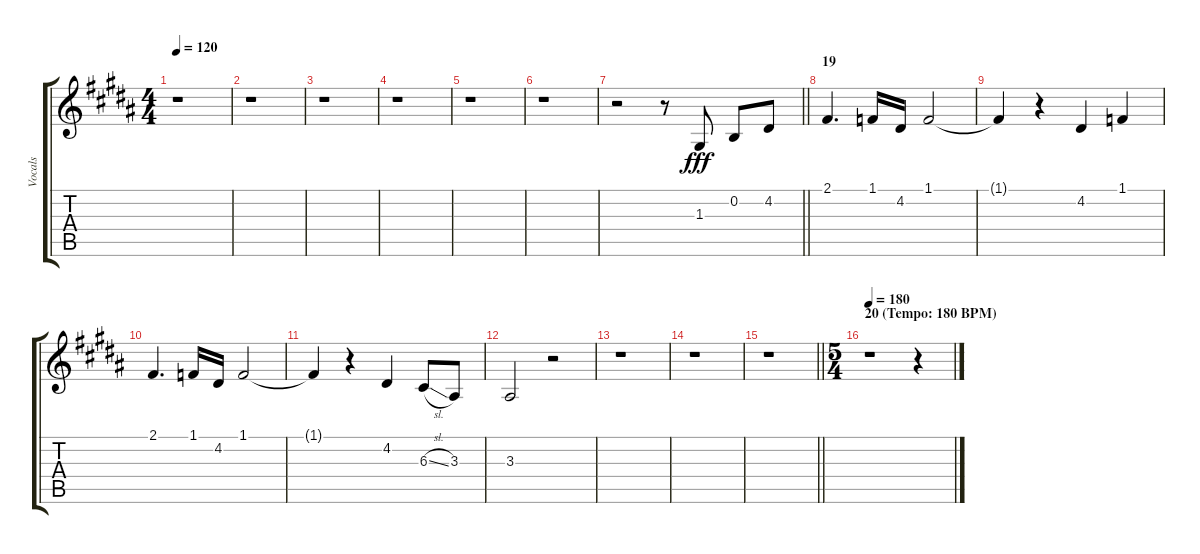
\track ("Vocals" "Vocals") {instrument voiceoohs}
\staff {score tabs}
\tuning (E4 B3 G3 D3 A2 E2) {hide}
\ts (4 4)
\tempo 120
\clef g2
\ks b
r.1{dy fff} |
r.1 |
r.1 |
r.1 |
r.1 |
r.1 |
\barLineRight lightlight
r.2 r.8 1.3.8 0.2.8 4.2.8 |
\section ("" "19")
2.1.4{d} 1.1.16 4.2.16 1.1.2 |
1.1{t}.4 r.4 4.2.4 1.1.4 |
2.1.4{d} 1.1.16 4.2.16 1.1.2 |
1.1{t}.4 r.4 4.2.4 6.3{sl}.8 3.3.8 |
3.3.2 r.2 |
r.1 |
r.1 |
\barLineRight lightlight
r.1 |
\ts (5 4)
\section ("" "20 (Tempo: 180 BPM)")
\tempo 180
r.1 r.4
